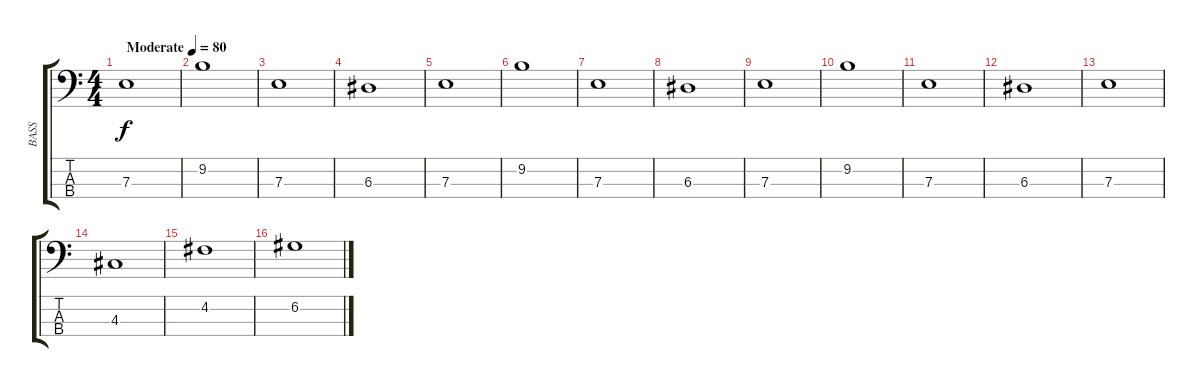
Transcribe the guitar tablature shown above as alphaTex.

\track ("BASS" "BASS") {instrument electricbassfinger}
\staff {score tabs}
\tuning (G2 D2 A1 E1) {hide}
\ts (4 4)
\tempo (80 "Moderate")
\clef f4
\ks c
7.3.1{dy f instrument electricbassfinger} |
9.2.1 |
7.3.1 |
6.3.1 |
7.3.1 |
9.2.1 |
7.3.1 |
6.3.1 |
7.3.1 |
9.2.1 |
7.3.1 |
6.3.1 |
7.3.1 |
4.3.1 |
4.2.1 |
6.2.1
